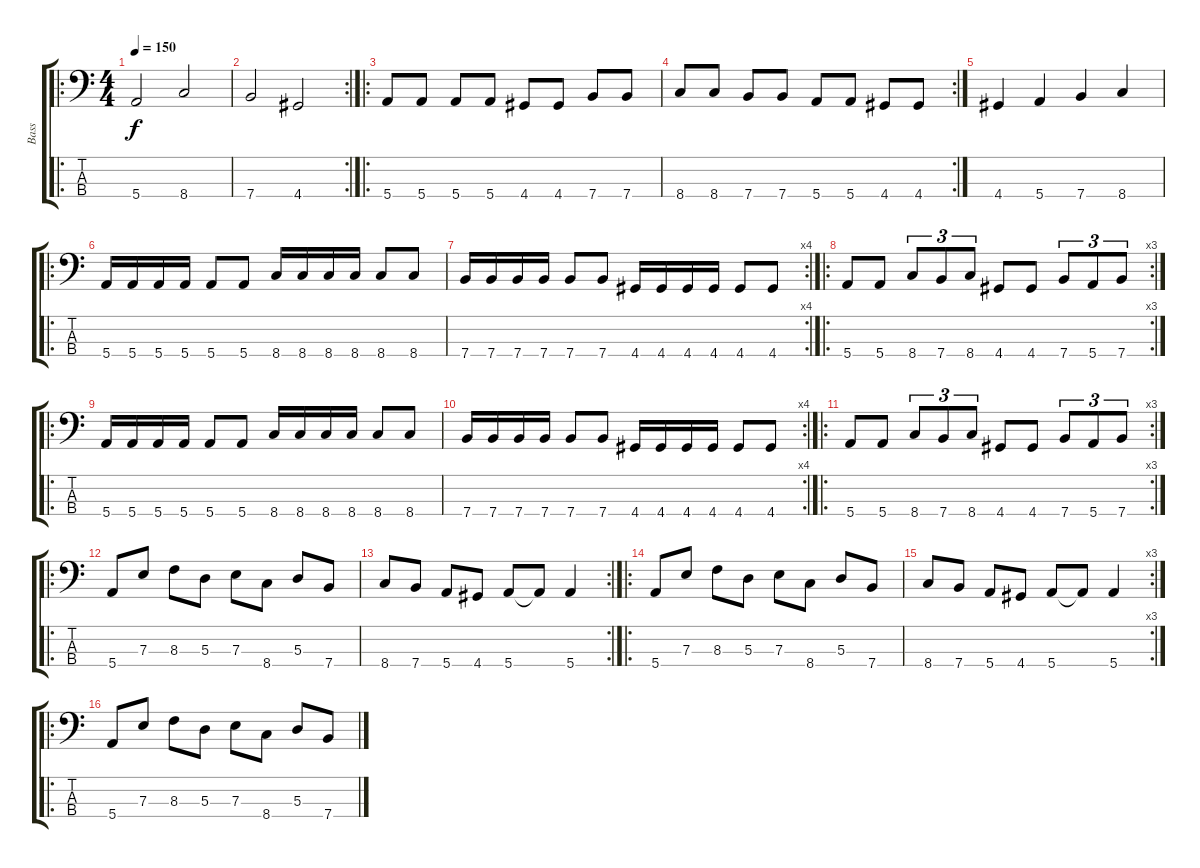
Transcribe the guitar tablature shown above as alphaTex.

\track ("Bass" "Bass") {instrument electricbasspick}
\staff {score tabs}
\tuning (G2 D2 A1 E1) {hide}
\ro
\ts (4 4)
\tempo 150
\clef f4
\ks c
5.4.2{dy f instrument electricbasspick} 8.4.2 |
\rc 2
7.4.2 4.4.2 |
\ro
5.4.8 5.4.8 5.4.8 5.4.8 4.4.8 4.4.8 7.4.8 7.4.8 |
\rc 2
8.4.8 8.4.8 7.4.8 7.4.8 5.4.8 5.4.8 4.4.8 4.4.8 |
4.4.4 5.4.4 7.4.4 8.4.4 |
\ro
5.4.16 5.4.16 5.4.16 5.4.16 5.4.8 5.4.8 8.4.16 8.4.16 8.4.16 8.4.16 8.4.8 8.4.8 |
\rc 4
7.4.16 7.4.16 7.4.16 7.4.16 7.4.8 7.4.8 4.4.16 4.4.16 4.4.16 4.4.16 4.4.8 4.4.8 |
\ro
\rc 3
5.4.8 5.4.8 8.4.8{tu (3 2)} 7.4.8{tu (3 2)} 8.4.8{tu (3 2)} 4.4.8 4.4.8 7.4.8{tu (3 2)} 5.4.8{tu (3 2)} 7.4.8{tu (3 2)} |
\ro
5.4.16 5.4.16 5.4.16 5.4.16 5.4.8 5.4.8 8.4.16 8.4.16 8.4.16 8.4.16 8.4.8 8.4.8 |
\rc 4
7.4.16 7.4.16 7.4.16 7.4.16 7.4.8 7.4.8 4.4.16 4.4.16 4.4.16 4.4.16 4.4.8 4.4.8 |
\ro
\rc 3
5.4.8 5.4.8 8.4.8{tu (3 2)} 7.4.8{tu (3 2)} 8.4.8{tu (3 2)} 4.4.8 4.4.8 7.4.8{tu (3 2)} 5.4.8{tu (3 2)} 7.4.8{tu (3 2)} |
\ro
5.4.8 7.3.8 8.3.8 5.3.8 7.3.8 8.4.8 5.3.8 7.4.8 |
\rc 2
8.4.8 7.4.8 5.4.8 4.4.8 5.4.8 5.4{t}.8 5.4.4 |
\ro
5.4.8 7.3.8 8.3.8 5.3.8 7.3.8 8.4.8 5.3.8 7.4.8 |
\rc 3
8.4.8 7.4.8 5.4.8 4.4.8 5.4.8 5.4{t}.8 5.4.4 |
\ro
5.4.8 7.3.8 8.3.8 5.3.8 7.3.8 8.4.8 5.3.8 7.4.8
